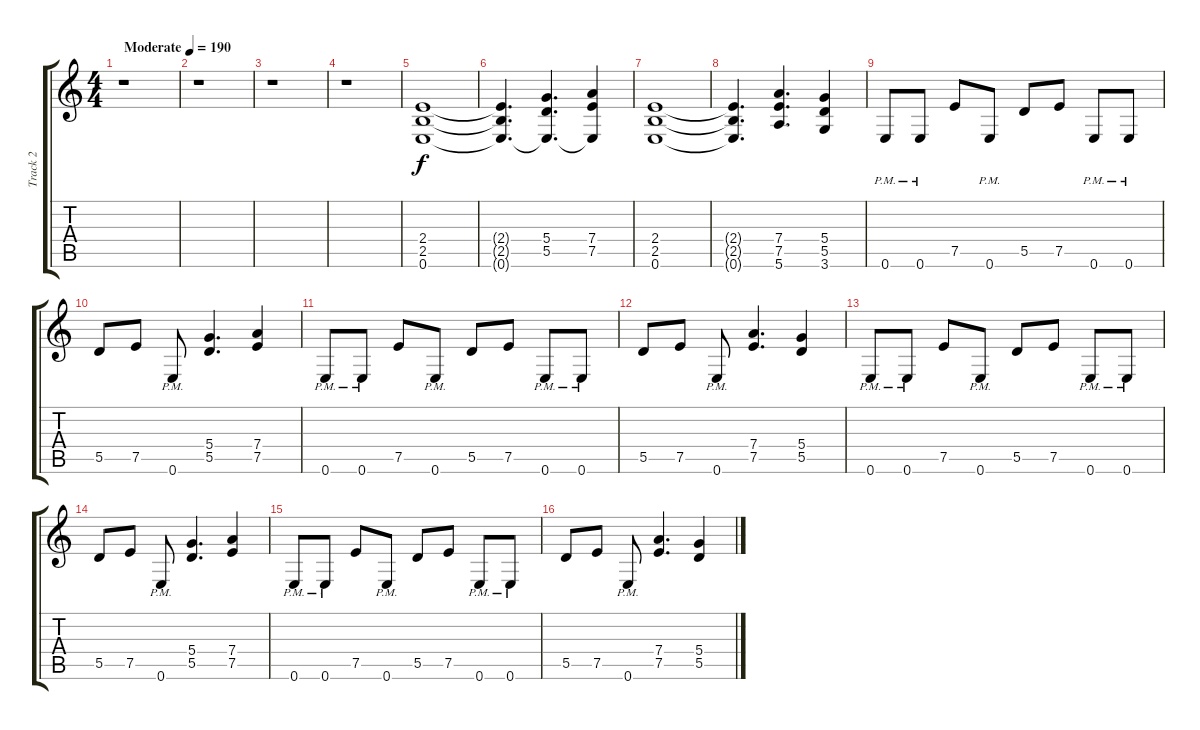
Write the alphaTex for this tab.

\track ("Track 2" "Track 2") {instrument distortionguitar}
\staff {score tabs}
\tuning (E4 B3 G3 D3 A2 E2) {hide}
\ts (4 4)
\tempo (190 "Moderate")
\clef g2
\ks c
r.1{dy f instrument distortionguitar} |
r.1 |
r.1 |
r.1 |
(2.4 2.5 0.6).1 |
(2.4{t} 2.5{t} 0.6{t}).4{d} (5.4 5.5 0.6{t}).4{d} (7.4 7.5 0.6{t}).4 |
(2.4 2.5 0.6).1 |
(2.4{t} 2.5{t} 0.6{t}).4{d} (7.4 7.5 5.6).4{d} (5.4 5.5 3.6).4 |
0.6{pm}.8 0.6{pm}.8 7.5.8 0.6{pm}.8 5.5.8 7.5.8 0.6{pm}.8 0.6{pm}.8 |
5.5.8 7.5.8 0.6{pm}.8 (5.4 5.5).4{d} (7.4 7.5).4 |
0.6{pm}.8 0.6{pm}.8 7.5.8 0.6{pm}.8 5.5.8 7.5.8 0.6{pm}.8 0.6{pm}.8 |
5.5.8 7.5.8 0.6{pm}.8 (7.4 7.5).4{d} (5.4 5.5).4 |
0.6{pm}.8 0.6{pm}.8 7.5.8 0.6{pm}.8 5.5.8 7.5.8 0.6{pm}.8 0.6{pm}.8 |
5.5.8 7.5.8 0.6{pm}.8 (5.4 5.5).4{d} (7.4 7.5).4 |
0.6{pm}.8 0.6{pm}.8 7.5.8 0.6{pm}.8 5.5.8 7.5.8 0.6{pm}.8 0.6{pm}.8 |
5.5.8 7.5.8 0.6{pm}.8 (7.4 7.5).4{d} (5.4 5.5).4
